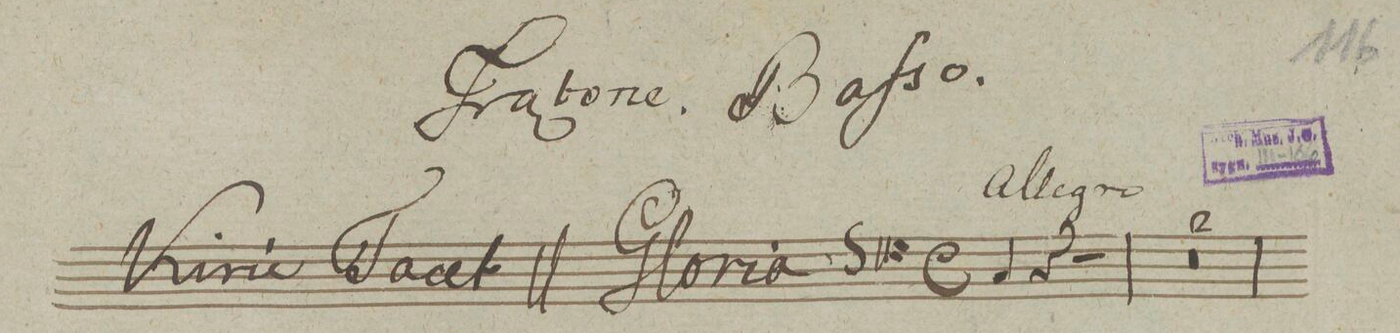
**kern	**dynam
*I"Trąbone. Baſso.	*
*clefF4	*
*k[]	*
*met(c)	*
*M4/4	*
4C/	.
4r	.
2r	.
=2	=2
0r	.
=3	=3
=4	=4
*-	*-
